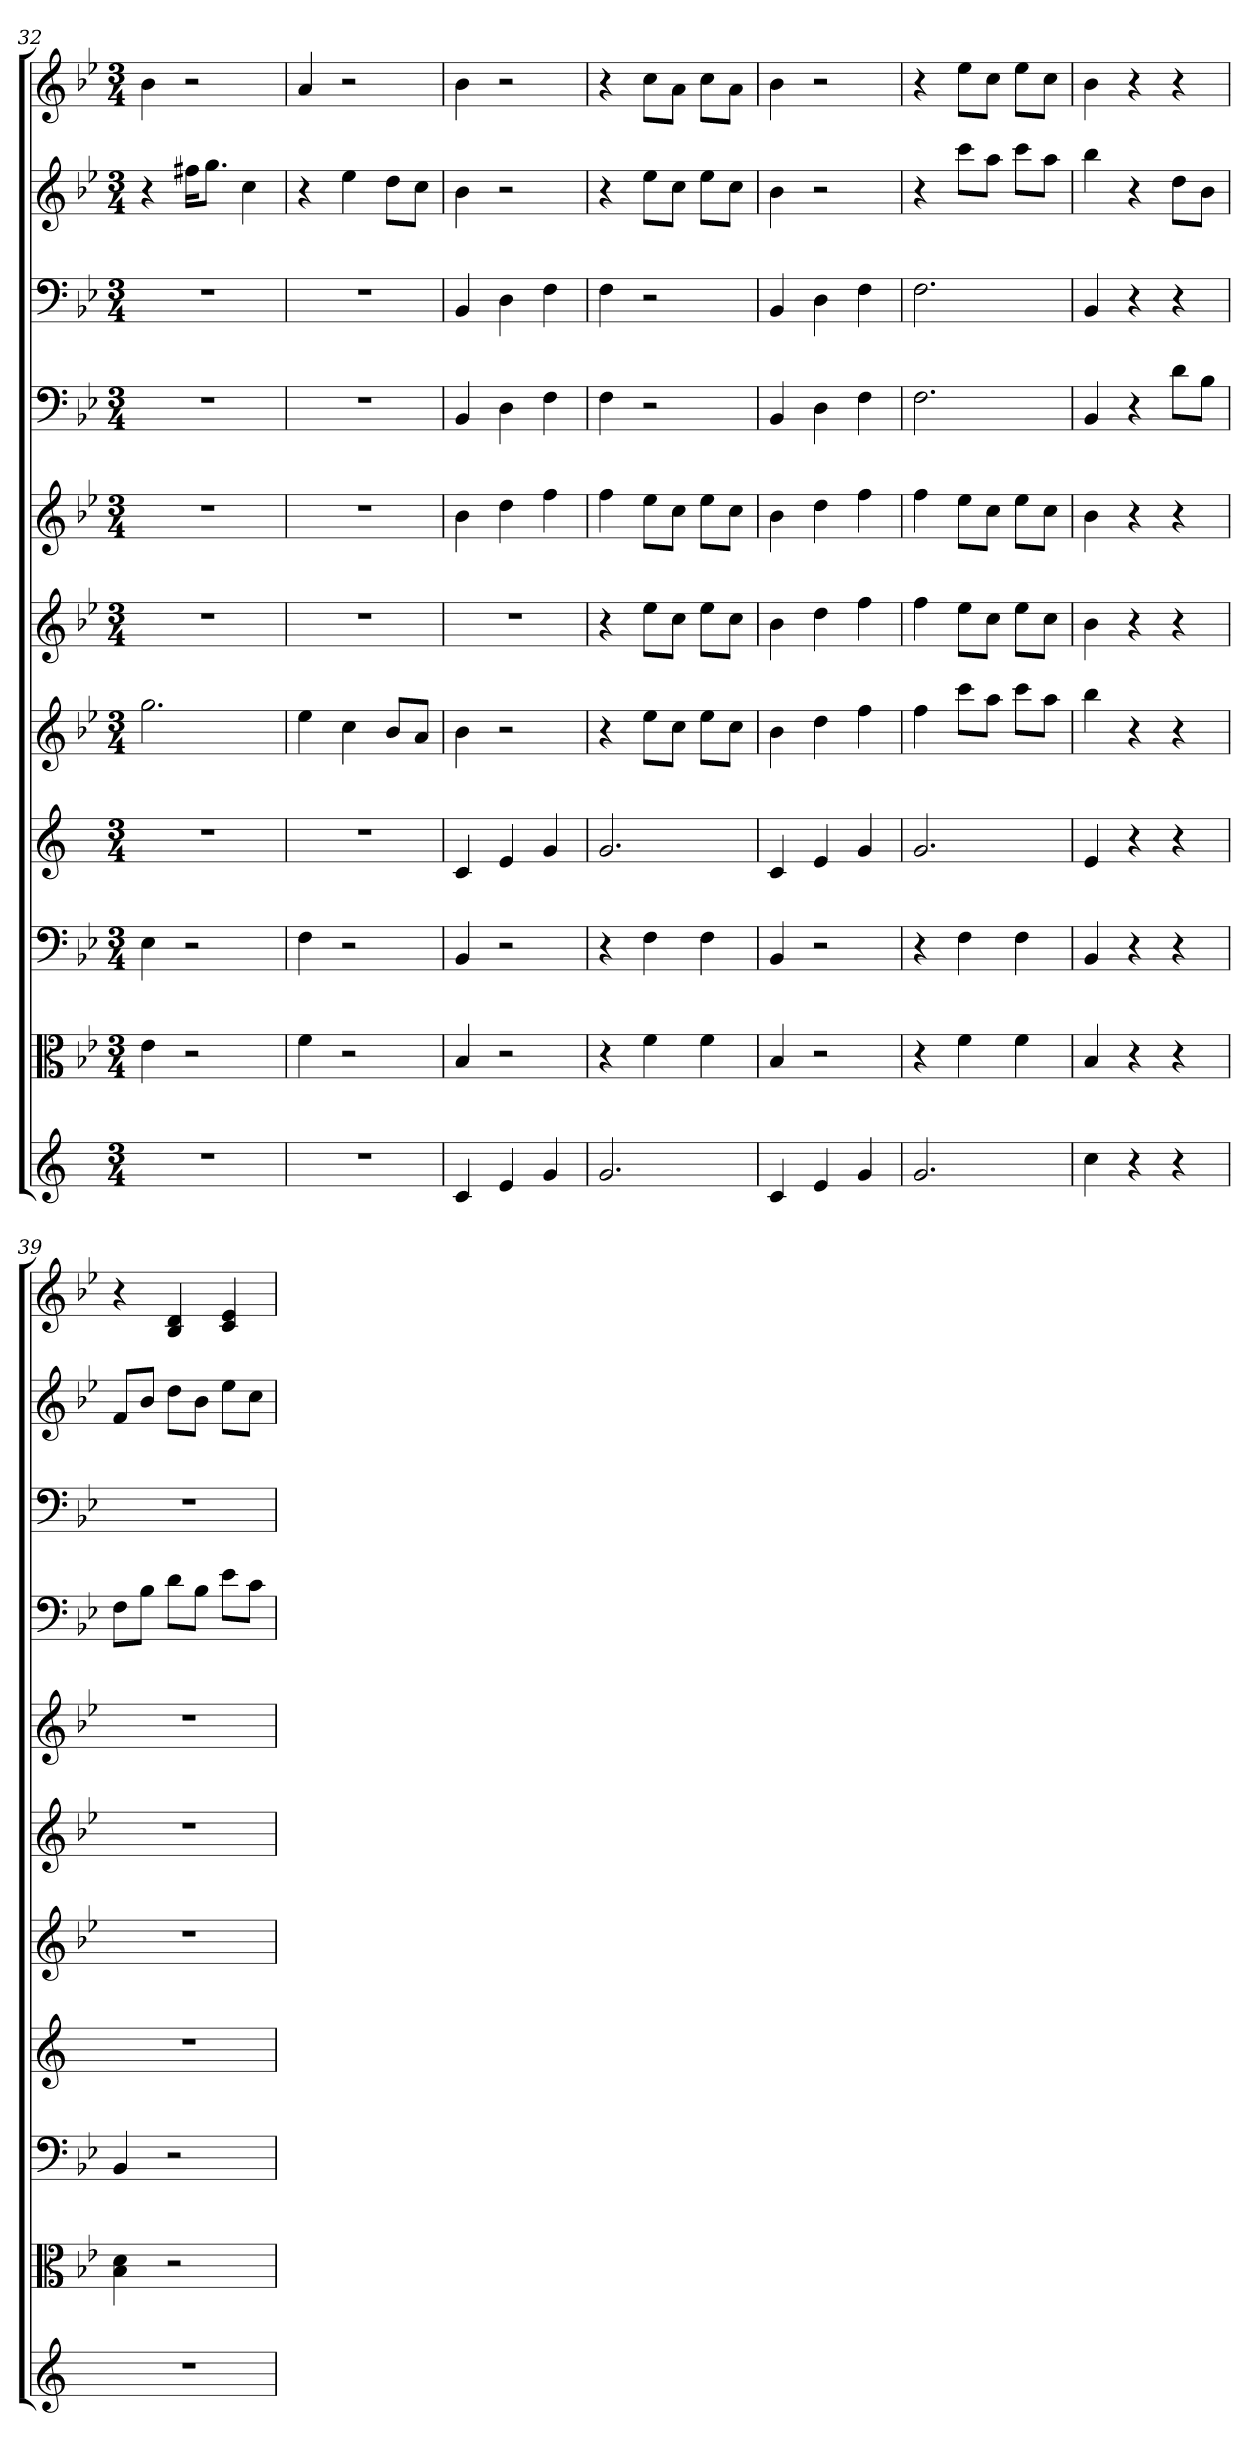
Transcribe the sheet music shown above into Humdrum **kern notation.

**kern	**kern	**kern	**kern	**kern	**kern	**kern	**kern	**kern	**kern	**kern
*part11	*part10	*part9	*part8	*part7	*part6	*part5	*part4	*part3	*part2	*part1
*staff11	*staff10	*staff9	*staff8	*staff7	*staff6	*staff5	*staff4	*staff3	*staff2	*staff1
*	*clefC3	*clefF4	*	*	*	*	*clefF4	*clefF4	*	*
*k[]	*k[b-e-]	*k[b-e-]	*k[]	*k[b-e-]	*k[b-e-]	*k[b-e-]	*k[b-e-]	*k[b-e-]	*k[b-e-]	*k[b-e-]
*M3/4	*M3/4	*M3/4	*M3/4	*M3/4	*M3/4	*M3/4	*M3/4	*M3/4	*M3/4	*M3/4
=32	=32	=32	=32	=32	=32	=32	=32	=32	=32	=32
2.r	4e-	4E-	2.r	2.gg	2.r	2.r	2.r	2.r	4r	4b-
.	2r	2r	.	.	.	.	.	.	16ff#XKL	2r
.	.	.	.	.	.	.	.	.	8.ggJ	.
.	.	.	.	.	.	.	.	.	4cc	.
=33	=33	=33	=33	=33	=33	=33	=33	=33	=33	=33
2.r	4f	4F	2.r	4ee-	2.r	2.r	2.r	2.r	4r	4a
.	2r	2r	.	4cc	.	.	.	.	4ee-	2r
.	.	.	.	8b-L	.	.	.	.	8ddL	.
.	.	.	.	8aJ	.	.	.	.	8ccJ	.
=34	=34	=34	=34	=34	=34	=34	=34	=34	=34	=34
4c	4B-	4BB-	4c	4b-	2.r	4b-	4BB-	4BB-	4b-	4b-
4e	2r	2r	4e	2r	.	4dd	4D	4D	2r	2r
4g	.	.	4g	.	.	4ff	4F	4F	.	.
=35	=35	=35	=35	=35	=35	=35	=35	=35	=35	=35
2.g	4r	4r	2.g	4r	4r	4ff	4F	4F	4r	4r
.	4f	4F	.	8ee-L	8ee-L	8ee-L	2r	2r	8ee-L	8ccL
.	.	.	.	8ccJ	8ccJ	8ccJ	.	.	8ccJ	8aJ
.	4f	4F	.	8ee-L	8ee-L	8ee-L	.	.	8ee-L	8ccL
.	.	.	.	8ccJ	8ccJ	8ccJ	.	.	8ccJ	8aJ
=36	=36	=36	=36	=36	=36	=36	=36	=36	=36	=36
4c	4B-	4BB-	4c	4b-	4b-	4b-	4BB-	4BB-	4b-	4b-
4e	2r	2r	4e	4dd	4dd	4dd	4D	4D	2r	2r
4g	.	.	4g	4ff	4ff	4ff	4F	4F	.	.
=37	=37	=37	=37	=37	=37	=37	=37	=37	=37	=37
2.g	4r	4r	2.g	4ff	4ff	4ff	2.F	2.F	4r	4r
.	4f	4F	.	8cccL	8ee-L	8ee-L	.	.	8cccL	8ee-L
.	.	.	.	8aaJ	8ccJ	8ccJ	.	.	8aaJ	8ccJ
.	4f	4F	.	8cccL	8ee-L	8ee-L	.	.	8cccL	8ee-L
.	.	.	.	8aaJ	8ccJ	8ccJ	.	.	8aaJ	8ccJ
=38	=38	=38	=38	=38	=38	=38	=38	=38	=38	=38
4cc	4B-	4BB-	4e	4bb-	4b-	4b-	4BB-	4BB-	4bb-	4b-
4r	4r	4r	4r	4r	4r	4r	4r	4r	4r	4r
4r	4r	4r	4r	4r	4r	4r	8d\L	4r	8ddL	4r
.	.	.	.	.	.	.	8B-\J	.	8b-J	.
=39	=39	=39	=39	=39	=39	=39	=39	=39	=39	=39
2.r	4B- 4d	4BB-	2.r	2.r	2.r	2.r	8F\L	2.r	8fL	4r
.	.	.	.	.	.	.	8B-\J	.	8b-J	.
.	2r	2r	.	.	.	.	8d\L	.	8ddL	4B- 4d
.	.	.	.	.	.	.	8B-\J	.	8b-J	.
.	.	.	.	.	.	.	8e-\L	.	8ee-L	4c 4e-
.	.	.	.	.	.	.	8c\J	.	8ccJ	.
=	=	=	=	=	=	=	=	=	=	=
*-	*-	*-	*-	*-	*-	*-	*-	*-	*-	*-
